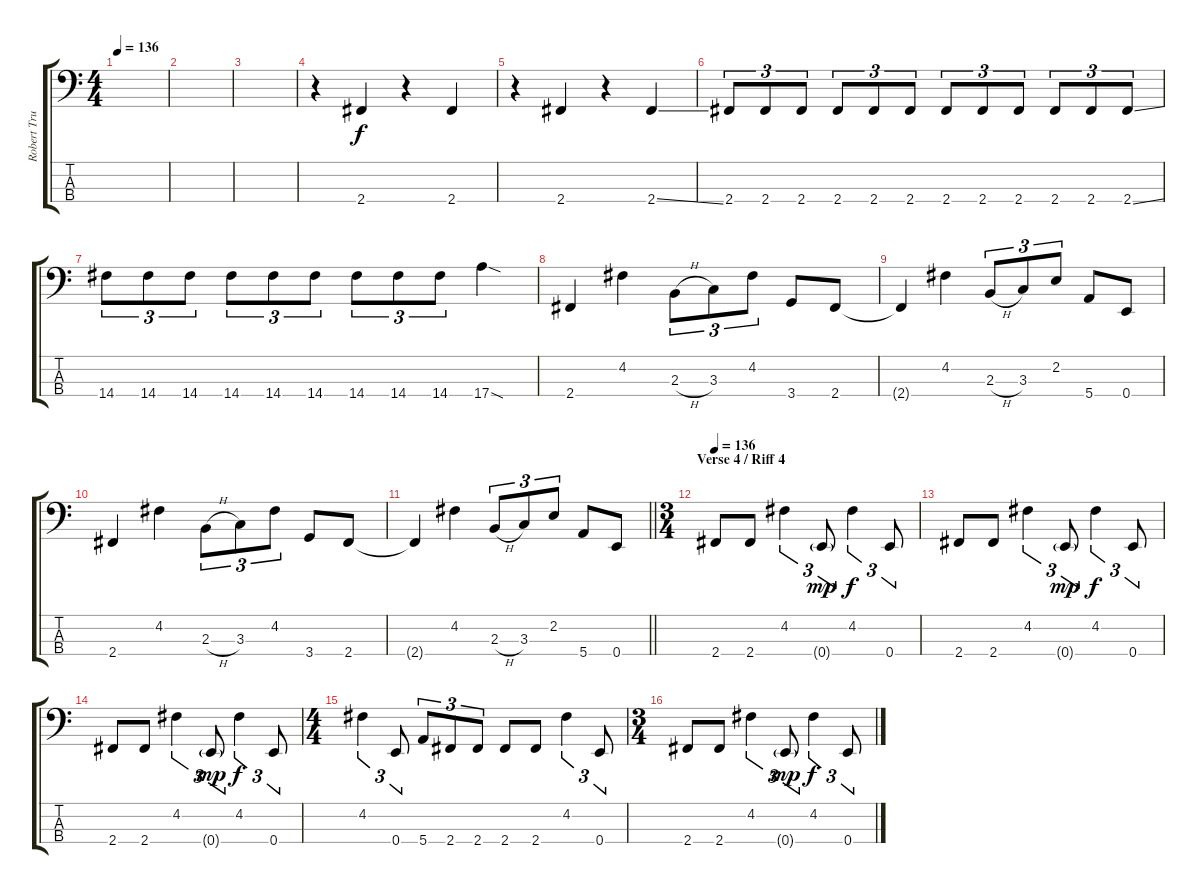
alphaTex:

\track ("Robert Trujilo" "Robert Tru") {instrument electricbassfinger}
\staff {score tabs}
\tuning (G2 D2 A1 E1) {hide}
\ts (4 4)
\tempo 136
\clef f4
\ks c
|
|
|
r.4 2.4.4 r.4 2.4.4 |
r.4 2.4.4 r.4 2.4{ss}.4 |
2.4.8{tu (3 2)} 2.4.8{tu (3 2)} 2.4.8{tu (3 2)} 2.4.8{tu (3 2)} 2.4.8{tu (3 2)} 2.4.8{tu (3 2)} 2.4.8{tu (3 2)} 2.4.8{tu (3 2)} 2.4.8{tu (3 2)} 2.4.8{tu (3 2)} 2.4.8{tu (3 2)} 2.4{ss}.8{tu (3 2)} |
14.4.8{tu (3 2)} 14.4.8{tu (3 2)} 14.4.8{tu (3 2)} 14.4.8{tu (3 2)} 14.4.8{tu (3 2)} 14.4.8{tu (3 2)} 14.4.8{tu (3 2)} 14.4.8{tu (3 2)} 14.4.8{tu (3 2)} 17.4{sod}.4 |
2.4.4 4.2.4 2.3{h}.8{tu (3 2)} 3.3.8{tu (3 2)} 4.2.8{tu (3 2)} 3.4.8 2.4.8 |
2.4{t}.4 4.2.4 2.3{h}.8{tu (3 2)} 3.3.8{tu (3 2)} 2.2.8{tu (3 2)} 5.4.8 0.4.8 |
2.4.4 4.2.4 2.3{h}.8{tu (3 2)} 3.3.8{tu (3 2)} 4.2.8{tu (3 2)} 3.4.8 2.4.8 |
\barLineRight lightlight
2.4{t}.4 4.2.4 2.3{h}.8{tu (3 2)} 3.3.8{tu (3 2)} 2.2.8{tu (3 2)} 5.4.8 0.4.8 |
\ts (3 4)
\section ("" "Verse 4 / Riff 4")
\tempo 136
2.4.8 2.4.8 4.2.4{tu (3 2)} 0.4{g}.8{tu (3 2) dy mp} 4.2.4{tu (3 2) dy f} 0.4.8{tu (3 2)} |
2.4.8 2.4.8 4.2.4{tu (3 2)} 0.4{g}.8{tu (3 2) dy mp} 4.2.4{tu (3 2) dy f} 0.4.8{tu (3 2)} |
2.4.8 2.4.8 4.2.4{tu (3 2)} 0.4{g}.8{tu (3 2) dy mp} 4.2.4{tu (3 2) dy f} 0.4.8{tu (3 2)} |
\ts (4 4)
4.2.4{tu (3 2)} 0.4.8{tu (3 2)} 5.4.8{tu (3 2)} 2.4.8{tu (3 2)} 2.4.8{tu (3 2)} 2.4.8 2.4.8 4.2.4{tu (3 2)} 0.4.8{tu (3 2)} |
\ts (3 4)
2.4.8 2.4.8 4.2.4{tu (3 2)} 0.4{g}.8{tu (3 2) dy mp} 4.2.4{tu (3 2) dy f} 0.4.8{tu (3 2)}
